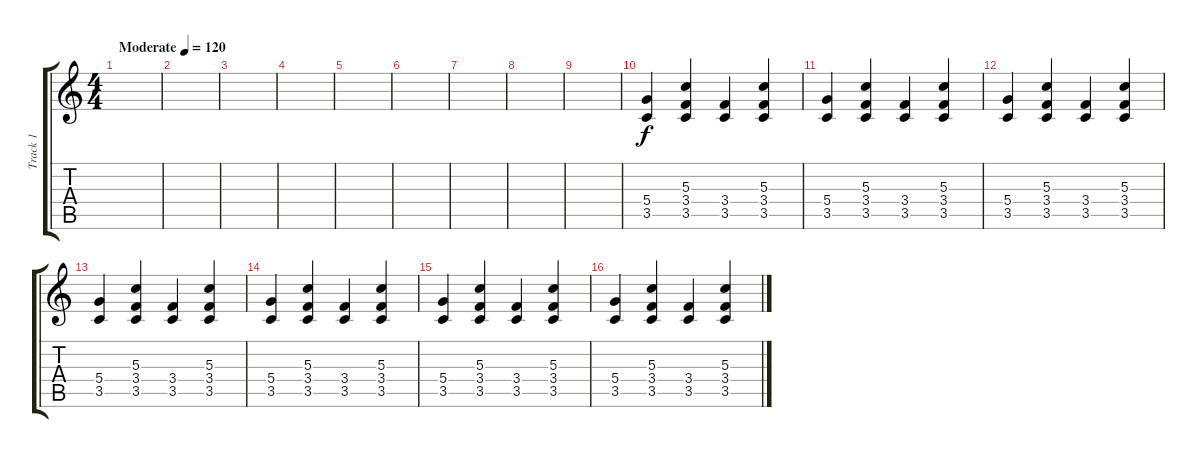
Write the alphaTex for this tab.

\track ("Track 1" "Track 1") {instrument electricguitarclean}
\staff {score tabs}
\tuning (E4 B3 G3 D3 A2 E2) {hide}
\ts (4 4)
\tempo (120 "Moderate")
\clef g2
\ks c
|
|
|
|
|
|
|
|
|
(5.4 3.5).4 (5.3 3.4 3.5).4 (3.4 3.5).4 (5.3 3.4 3.5).4 |
(5.4 3.5).4 (5.3 3.4 3.5).4 (3.4 3.5).4 (5.3 3.4 3.5).4 |
(5.4 3.5).4 (5.3 3.4 3.5).4 (3.4 3.5).4 (5.3 3.4 3.5).4 |
(5.4 3.5).4 (5.3 3.4 3.5).4 (3.4 3.5).4 (5.3 3.4 3.5).4 |
(5.4 3.5).4 (5.3 3.4 3.5).4 (3.4 3.5).4 (5.3 3.4 3.5).4 |
(5.4 3.5).4 (5.3 3.4 3.5).4 (3.4 3.5).4 (5.3 3.4 3.5).4 |
(5.4 3.5).4 (5.3 3.4 3.5).4 (3.4 3.5).4 (5.3 3.4 3.5).4
